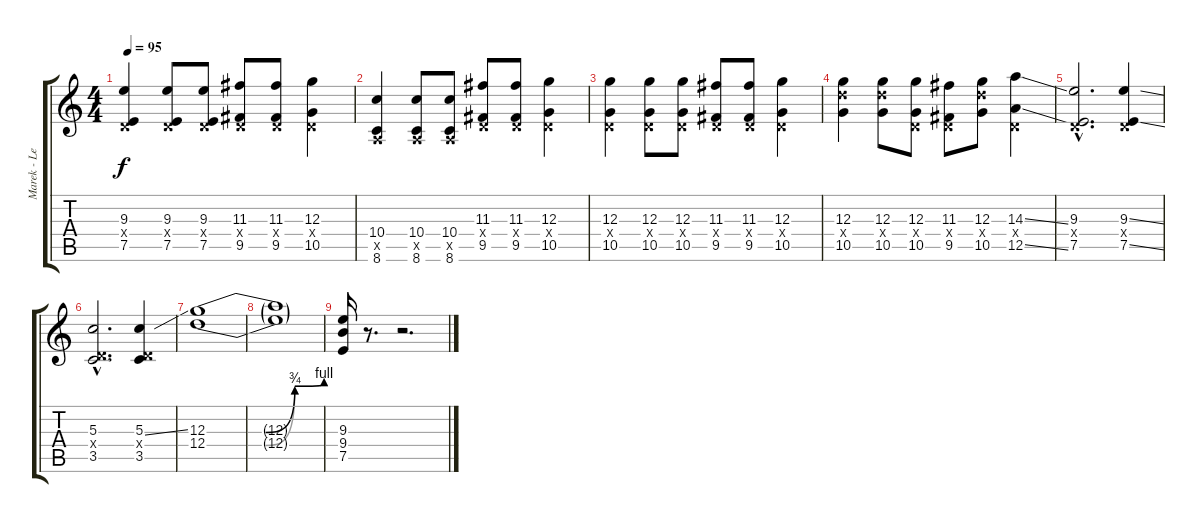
\track ("Marek - Lead Guitar" "Marek - Le") {instrument overdrivenguitar}
\staff {score tabs}
\tuning (E4 B3 G3 D3 A2 E2) {hide}
\ts (4 4)
\tempo 95
\clef g2
\ks c
(9.3 0.4{x} 7.5).4{dy f} (9.3 0.4{x} 7.5).8 (9.3 0.4{x} 7.5).8 (11.3 0.4{x} 9.5).8 (11.3 0.4{x} 9.5).8 (12.3 0.4{x} 10.5).4 |
(10.4 0.5{x} 8.6).4 (10.4 0.5{x} 8.6).8 (10.4 0.5{x} 8.6).8 (11.3 0.4{x} 9.5).8 (11.3 0.4{x} 9.5).8 (12.3 0.4{x} 10.5).4 |
(12.3 0.4{x} 10.5).4 (12.3 0.4{x} 10.5).8 (12.3 0.4{x} 10.5).8 (11.3 0.4{x} 9.5).8 (11.3 0.4{x} 9.5).8 (12.3 0.4{x} 10.5).4 |
(12.3 12.4{x} 10.5).4 (12.3 12.4{x} 10.5).8 (12.3 0.4{x} 10.5).8 (11.3 0.4{x} 9.5).8 (12.3 12.4{x} 10.5).8 (14.3{ss} 0.4{x} 12.5{ss}).4 |
(9.3{hac} 0.4{hac x} 7.5{hac}).2{d} (9.3{ss} 0.4{x} 7.5{ss}).4 |
(5.3{hac} 0.4{hac x} 3.5{hac}).2{d} (5.3{ss} 0.4{x} 3.5).4 |
(12.3{be (custom 0 0 30 0 45 3 60 4)} 12.4{be (custom 0 0 30 0 45 3 60 4)}).1 |
(12.3{t} 12.4{t}).1 |
(9.3 9.4 7.5).16 r.8{d} r.2{d}
